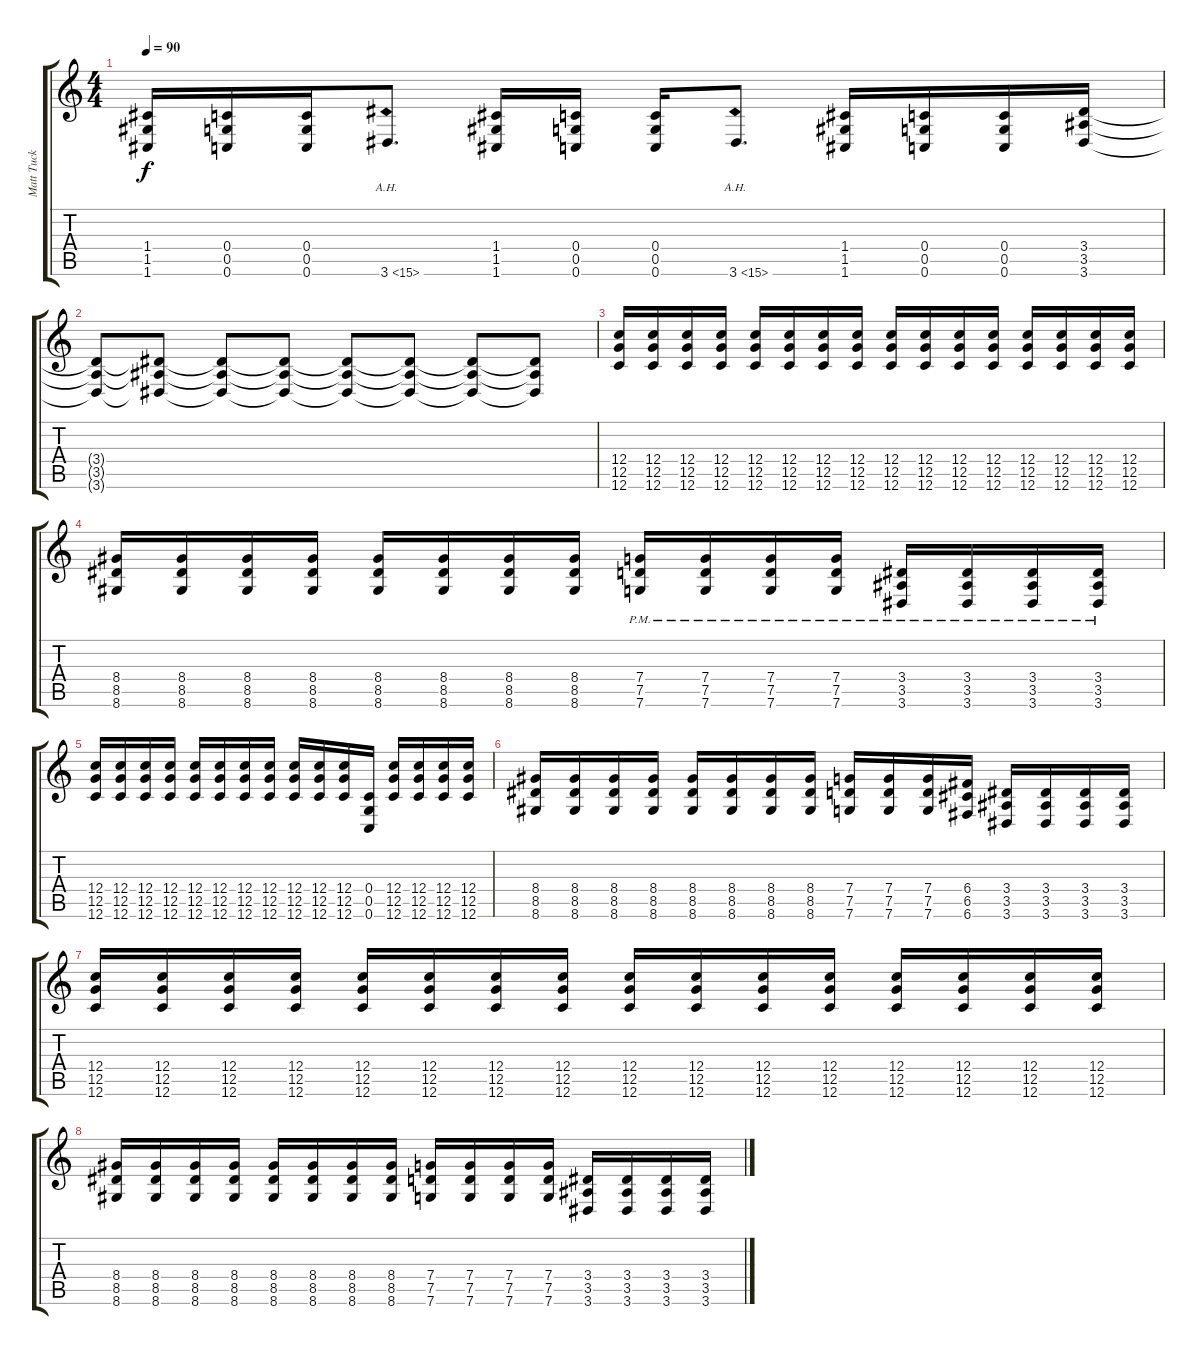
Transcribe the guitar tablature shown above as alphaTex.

\track ("Matt Tuck" "Matt Tuck") {instrument distortionguitar}
\staff {score tabs}
\tuning (D4 A3 F3 C3 G2 C2) {hide}
\ts (4 4)
\tempo 90
\clef g2
\ks c
(1.4 1.5 1.6).16{dy f} (0.4 0.5 0.6).16 (0.4 0.5 0.6).16 3.6{ah 12}.8{d} (1.4 1.5 1.6).16 (0.4 0.5 0.6).16 (0.4 0.5 0.6).16 3.6{ah 12}.8{d} (1.4 1.5 1.6).16 (0.4 0.5 0.6).16 (0.4 0.5 0.6).16 (3.4 3.5 3.6).16 |
(3.4{t} 3.5{t} 3.6{t}).8 (3.4{t} 3.5{t} 3.6{t}).8 (3.4{t} 3.5{t} 3.6{t}).8 (3.4{t} 3.5{t} 3.6{t}).8 (3.4{t} 3.5{t} 3.6{t}).8 (3.4{t} 3.5{t} 3.6{t}).8 (3.4{t} 3.5{t} 3.6{t}).8 (3.4{t} 3.5{t} 3.6{t}).8 |
(12.4 12.5 12.6).16 (12.4 12.5 12.6).16 (12.4 12.5 12.6).16 (12.4 12.5 12.6).16 (12.4 12.5 12.6).16 (12.4 12.5 12.6).16 (12.4 12.5 12.6).16 (12.4 12.5 12.6).16 (12.4 12.5 12.6).16 (12.4 12.5 12.6).16 (12.4 12.5 12.6).16 (12.4 12.5 12.6).16 (12.4 12.5 12.6).16 (12.4 12.5 12.6).16 (12.4 12.5 12.6).16 (12.4 12.5 12.6).16 |
(8.4 8.5 8.6).16 (8.4 8.5 8.6).16 (8.4 8.5 8.6).16 (8.4 8.5 8.6).16 (8.4 8.5 8.6).16 (8.4 8.5 8.6).16 (8.4 8.5 8.6).16 (8.4 8.5 8.6).16 (7.4{pm} 7.5{pm} 7.6{pm}).16 (7.4{pm} 7.5{pm} 7.6{pm}).16 (7.4{pm} 7.5{pm} 7.6{pm}).16 (7.4{pm} 7.5{pm} 7.6{pm}).16 (3.4{pm} 3.5{pm} 3.6{pm}).16 (3.4{pm} 3.5{pm} 3.6{pm}).16 (3.4{pm} 3.5{pm} 3.6{pm}).16 (3.4{pm} 3.5{pm} 3.6{pm}).16 |
(12.4 12.5 12.6).16 (12.4 12.5 12.6).16 (12.4 12.5 12.6).16 (12.4 12.5 12.6).16 (12.4 12.5 12.6).16 (12.4 12.5 12.6).16 (12.4 12.5 12.6).16 (12.4 12.5 12.6).16 (12.4 12.5 12.6).16 (12.4 12.5 12.6).16 (12.4 12.5 12.6).16 (0.4 0.5 0.6).16 (12.4 12.5 12.6).16 (12.4 12.5 12.6).16 (12.4 12.5 12.6).16 (12.4 12.5 12.6).16 |
(8.4 8.5 8.6).16 (8.4 8.5 8.6).16 (8.4 8.5 8.6).16 (8.4 8.5 8.6).16 (8.4 8.5 8.6).16 (8.4 8.5 8.6).16 (8.4 8.5 8.6).16 (8.4 8.5 8.6).16 (7.4 7.5 7.6).16 (7.4 7.5 7.6).16 (7.4 7.5 7.6).16 (6.4 6.5 6.6).16 (3.4 3.5 3.6).16 (3.4 3.5 3.6).16 (3.4 3.5 3.6).16 (3.4 3.5 3.6).16 |
(12.4 12.5 12.6).16 (12.4 12.5 12.6).16 (12.4 12.5 12.6).16 (12.4 12.5 12.6).16 (12.4 12.5 12.6).16 (12.4 12.5 12.6).16 (12.4 12.5 12.6).16 (12.4 12.5 12.6).16 (12.4 12.5 12.6).16 (12.4 12.5 12.6).16 (12.4 12.5 12.6).16 (12.4 12.5 12.6).16 (12.4 12.5 12.6).16 (12.4 12.5 12.6).16 (12.4 12.5 12.6).16 (12.4 12.5 12.6).16 |
(8.4 8.5 8.6).16 (8.4 8.5 8.6).16 (8.4 8.5 8.6).16 (8.4 8.5 8.6).16 (8.4 8.5 8.6).16 (8.4 8.5 8.6).16 (8.4 8.5 8.6).16 (8.4 8.5 8.6).16 (7.4 7.5 7.6).16 (7.4 7.5 7.6).16 (7.4 7.5 7.6).16 (7.4 7.5 7.6).16 (3.4 3.5 3.6).16 (3.4 3.5 3.6).16 (3.4 3.5 3.6).16 (3.4 3.5 3.6).16
